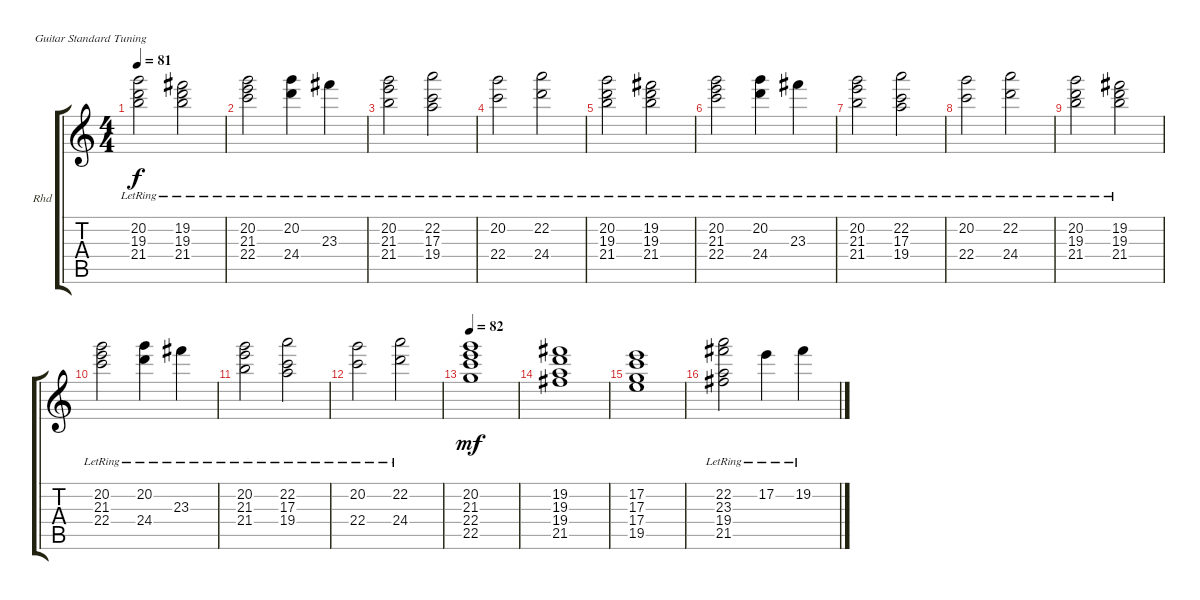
\defaultSystemsLayout 4
\bracketExtendMode groupsimilarinstruments
\firstSystemTrackNameOrientation horizontal
\otherSystemsTrackNameOrientation horizontal
\track ("Rhodes" "Rhd") {instrument acousticguitarnylon}
\staff {score tabs}
\tuning (E4 B3 G3 D3 A2 E2)
\ts (4 4)
\tempo 81
\clef g2
\ks c
(21.4{lr} 19.3{lr} 20.2{lr}).2{dy f} (19.2{lr} 19.3{lr} 21.4{lr}).2 |
(22.4{lr} 20.2{lr} 21.3{lr}).2 (20.2{lr} 24.4{lr}).4 23.3{lr}.4 |
(20.2{lr} 21.3{lr} 21.4{lr}).2 (22.2{lr} 17.3{lr} 19.4{lr}).2 |
(22.4{lr} 20.2{lr}).2 (22.2{lr} 24.4{lr}).2 |
(21.4{lr} 19.3{lr} 20.2{lr}).2 (19.2{lr} 19.3{lr} 21.4{lr}).2 |
(22.4{lr} 20.2{lr} 21.3{lr}).2 (20.2{lr} 24.4{lr}).4 23.3{lr}.4 |
(20.2{lr} 21.3{lr} 21.4{lr}).2 (22.2{lr} 17.3{lr} 19.4{lr}).2 |
(22.4{lr} 20.2{lr}).2 (22.2{lr} 24.4{lr}).2 |
(21.4{lr} 19.3{lr} 20.2{lr}).2 (19.2{lr} 19.3{lr} 21.4{lr}).2 |
(22.4{lr} 20.2{lr} 21.3{lr}).2 (20.2{lr} 24.4{lr}).4 23.3{lr}.4 |
(20.2{lr} 21.3{lr} 21.4{lr}).2 (22.2{lr} 17.3{lr} 19.4{lr}).2 |
(22.4{lr} 20.2{lr}).2 (22.2{lr} 24.4{lr}).2 |
\tempo 82
(20.2 21.3 22.4 22.5).1{dy mf} |
(21.5 19.4 19.3 19.2).1 |
(17.2 17.3 17.4 19.5).1 |
(21.5{lr} 19.4{lr} 23.3{lr} 22.2{lr}).2 17.2{lr}.4 19.2{lr}.4
